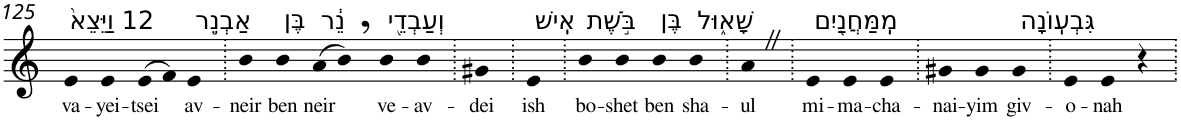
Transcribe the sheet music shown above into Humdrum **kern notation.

**kern	**text
*part1	*part1
*staff1	*staff1
*I"Piano	*
*I'Pno	*
!!LO:PB:g=z
*clefG2	*
*k[]	*
=125	=125
!LO:TX:a:t=12 וַיֵּצֵא֙	!
!	!LO:LY:b
4e	va-
!	!LO:LY:b
4e	-yei-
!	!LO:LY:b
(>8e	-tsei
8f)	.
!LO:TX:a:t=אַבְנֵ֣ר	!
!	!LO:LY:b
4e	av-
=126.	=126.
!	!LO:LY:b
4b	-neir
!LO:TX:a:t=בֶּן	!
!	!LO:LY:b
4b	ben
!LO:TX:a:t=נֵ֔ר	!
!	!LO:LY:b
(>8a	neir
8b,)	.
!LO:TX:a:t=וְעַבְדֵ֖י	!
!	!LO:LY:b
4b	ve-
!	!LO:LY:b
4b	-av-
=127.	=127.
!	!LO:LY:b
4g#X	-dei
=128.	=128.
!LO:TX:a:t=אִֽישׁ	!
!	!LO:LY:b
4e	ish
=129.	=129.
!LO:TX:a:t=בֹּ֣שֶׁת	!
!	!LO:LY:b
4b	bo-
!	!LO:LY:b
4b	-shet
!LO:TX:a:t=בֶּן	!
!	!LO:LY:b
4b	ben
!LO:TX:a:t=שָׁא֑וּל	!
!	!LO:LY:b
4b	sha-
=130.	=130.
!	!LO:LY:b
4aZ	-ul
=131.	=131.
!LO:TX:a:t=מִֽמַּחֲנַ֖יִם	!
!	!LO:LY:b
4e	mi-
!	!LO:LY:b
4e	-ma-
!	!LO:LY:b
4e	-cha-
=132.	=132.
!	!LO:LY:b
4g#X	-nai-
!	!LO:LY:b
4g#	-yim
!LO:TX:a:t=גִּבְעֽוֹנָה	!
!	!LO:LY:b
4g#	giv-
=133.	=133.
!	!LO:LY:b
4e	-o-
!	!LO:LY:b
4e	-nah
4r	.
=.	=.
*-	*-
